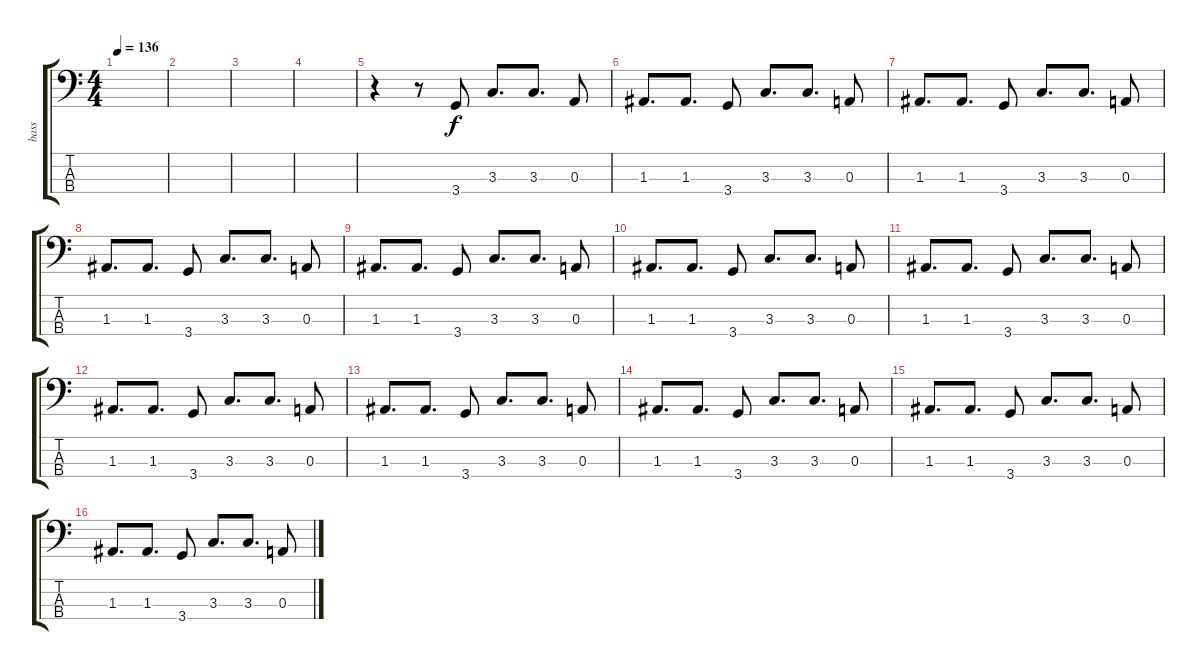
\track ("bass" "bass") {instrument electricbassfinger}
\staff {score tabs}
\tuning (G2 D2 A1 E1) {hide}
\ts (4 4)
\tempo 136
\clef f4
\ks c
|
|
|
|
r.4 r.8 3.4.8 3.3.8{d} 3.3.8{d} 0.3.8 |
1.3.8{d} 1.3.8{d} 3.4.8 3.3.8{d} 3.3.8{d} 0.3.8 |
1.3.8{d} 1.3.8{d} 3.4.8 3.3.8{d} 3.3.8{d} 0.3.8 |
1.3.8{d} 1.3.8{d} 3.4.8 3.3.8{d} 3.3.8{d} 0.3.8 |
1.3.8{d} 1.3.8{d} 3.4.8 3.3.8{d} 3.3.8{d} 0.3.8 |
1.3.8{d} 1.3.8{d} 3.4.8 3.3.8{d} 3.3.8{d} 0.3.8 |
1.3.8{d} 1.3.8{d} 3.4.8 3.3.8{d} 3.3.8{d} 0.3.8 |
1.3.8{d} 1.3.8{d} 3.4.8 3.3.8{d} 3.3.8{d} 0.3.8 |
1.3.8{d} 1.3.8{d} 3.4.8 3.3.8{d} 3.3.8{d} 0.3.8 |
1.3.8{d} 1.3.8{d} 3.4.8 3.3.8{d} 3.3.8{d} 0.3.8 |
1.3.8{d} 1.3.8{d} 3.4.8 3.3.8{d} 3.3.8{d} 0.3.8 |
1.3.8{d} 1.3.8{d} 3.4.8 3.3.8{d} 3.3.8{d} 0.3.8
